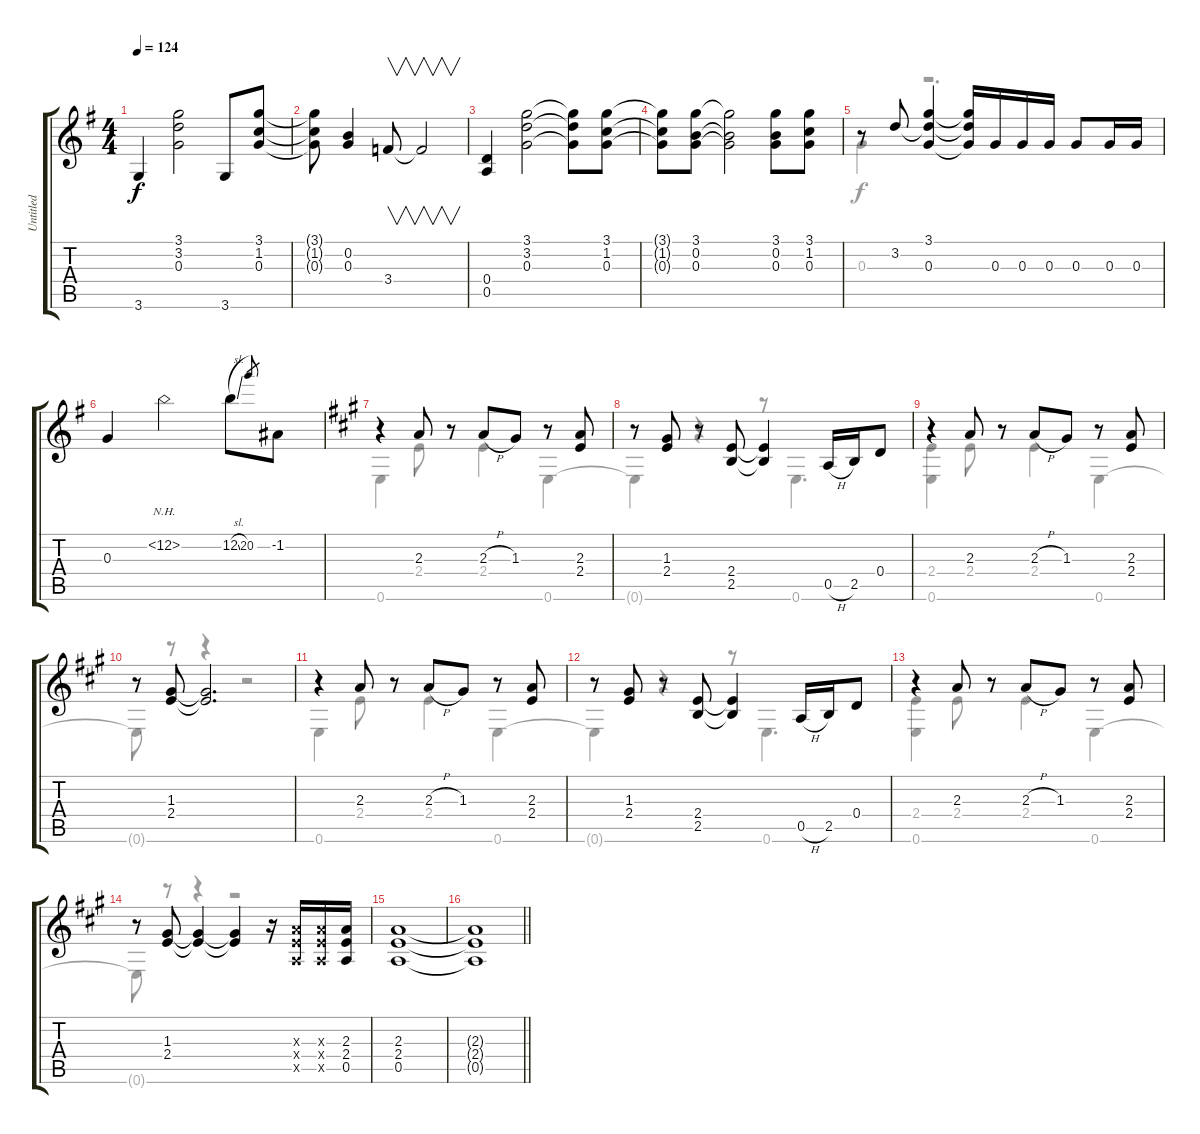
\track ("Untitled" "Untitled") {instrument distortionguitar}
\staff {score tabs}
\tuning (E4 B3 G3 D3 A2 E2) {hide}
\voice
\ts (4 4)
\tempo 124
\clef g2
\ks g
3.6.4{dy f} (3.1 3.2 0.3).2 3.6.8 (3.1 1.2 0.3).8 |
(3.1{t} 1.2{t} 0.3{t}).8 (0.2 0.3).4 3.4.8{v} 3.4{t}.2{v} |
(0.4 0.5).4 (3.1 3.2 0.3).2 (3.1{t} 3.2{t} 0.3{t}).8 (3.1 1.2 0.3).8 |
(3.1{t} 1.2{t} 0.3{t}).8 (3.1 0.2 0.3).8 (3.1{t} 0.2{t} 0.3{t}).2 (3.1 0.2 0.3).8 (3.1 1.2 0.3).8 |
r.8 3.2.8 (3.1 3.2{t} 0.3).4 (3.1{t} 3.2{t} 0.3{t}).16 0.3.16 0.3.16 0.3.16 0.3.8 0.3.16 0.3.16 |
0.3.4 12.2{nh}.2 12.2{sl}.8 20.2.8{gr} -1.2.8 |
\ks a
r.4 2.3.8 r.8 2.3{h}.8 1.3.8 r.8 (2.3 2.4).8 |
r.8 (1.3 2.4).8 r.8 (2.4 2.5).8 (2.4{t} 2.5{t}).4 0.5{h}.16 2.5.16 0.4.8 |
r.4 2.3.8 r.8 2.3{h}.8 1.3.8 r.8 (2.3 2.4).8 |
r.8 (1.3 2.4).8 (1.3{t} 2.4{t}).2{d} |
r.4 2.3.8 r.8 2.3{h}.8 1.3.8 r.8 (2.3 2.4).8 |
r.8 (1.3 2.4).8 r.8 (2.4 2.5).8 (2.4{t} 2.5{t}).4 0.5{h}.16 2.5.16 0.4.8 |
r.4 2.3.8 r.8 2.3{h}.8 1.3.8 r.8 (2.3 2.4).8 |
r.8 (1.3 2.4).8 (1.3{t} 2.4{t}).4 (1.3{t} 2.4{t}).4 r.16 (2.3{x} 2.4{x} 0.5{x}).16 (2.3{x} 2.4{x} 0.5{x}).16 (2.3 2.4 0.5).16 |
(2.3 2.4 0.5).1 |
\barLineRight lightlight
(2.3{t} 2.4{t} 0.5{t}).1
\voice
\clef g2
\ottava regular
\simile none
\ks g
|
|
|
|
0.3.4 r.2{d} |
|
\ks a
0.6.4 2.4.8 r.8 2.4.4 0.6.4 |
0.6{t}.4 r.4 r.8 0.6.4{d} |
(2.4 0.6).4 2.4.8 r.8 2.4.4 0.6.4 |
0.6{t}.8 r.8 r.4 r.2 |
0.6.4 2.4.8 r.8 2.4.4 0.6.4 |
0.6{t}.4 r.4 r.8 0.6.4{d} |
(2.4 0.6).4 2.4.8 r.8 2.4.4 0.6.4 |
0.6{t}.8 r.8 r.4 r.2 |
|
\barLineRight lightlight
